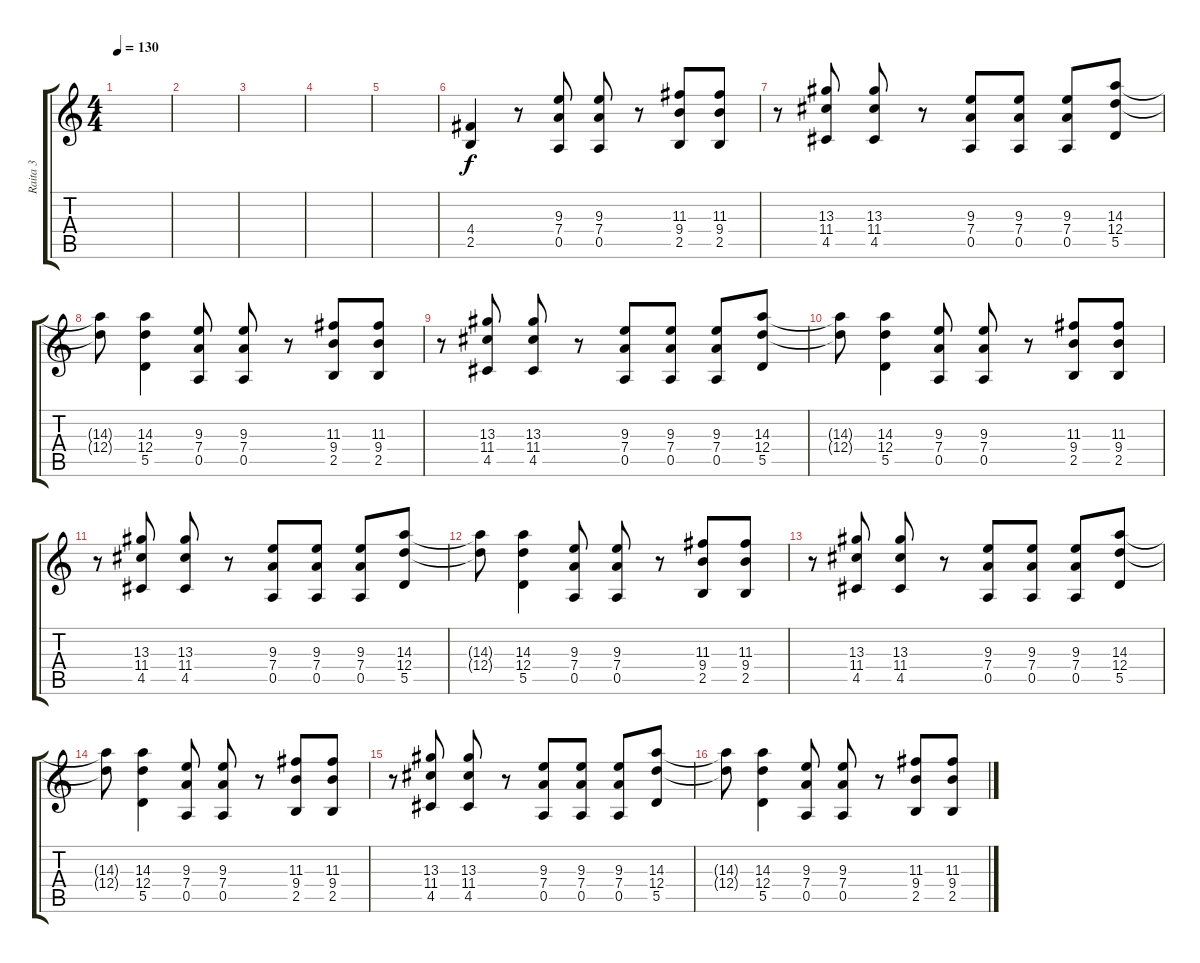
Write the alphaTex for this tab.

\track ("Raita 3" "Raita 3") {instrument acousticguitarnylon}
\staff {score tabs}
\tuning (E4 B3 G3 D3 A2 E2) {hide}
\ts (4 4)
\tempo 130
\clef g2
\ks c
|
|
|
|
|
(4.4 2.5).4 r.8 (9.3 7.4 0.5).8 (9.3 7.4 0.5).8 r.8 (11.3 9.4 2.5).8 (11.3 9.4 2.5).8 |
r.8 (13.3 11.4 4.5).8 (13.3 11.4 4.5).8 r.8 (9.3 7.4 0.5).8 (9.3 7.4 0.5).8 (9.3 7.4 0.5).8 (14.3 12.4 5.5).8 |
(14.3{t} 12.4{t}).8 (14.3 12.4 5.5).4 (9.3 7.4 0.5).8 (9.3 7.4 0.5).8 r.8 (11.3 9.4 2.5).8 (11.3 9.4 2.5).8 |
r.8 (13.3 11.4 4.5).8 (13.3 11.4 4.5).8 r.8 (9.3 7.4 0.5).8 (9.3 7.4 0.5).8 (9.3 7.4 0.5).8 (14.3 12.4 5.5).8 |
(14.3{t} 12.4{t}).8 (14.3 12.4 5.5).4 (9.3 7.4 0.5).8 (9.3 7.4 0.5).8 r.8 (11.3 9.4 2.5).8 (11.3 9.4 2.5).8 |
r.8 (13.3 11.4 4.5).8 (13.3 11.4 4.5).8 r.8 (9.3 7.4 0.5).8 (9.3 7.4 0.5).8 (9.3 7.4 0.5).8 (14.3 12.4 5.5).8 |
(14.3{t} 12.4{t}).8 (14.3 12.4 5.5).4 (9.3 7.4 0.5).8 (9.3 7.4 0.5).8 r.8 (11.3 9.4 2.5).8 (11.3 9.4 2.5).8 |
r.8 (13.3 11.4 4.5).8 (13.3 11.4 4.5).8 r.8 (9.3 7.4 0.5).8 (9.3 7.4 0.5).8 (9.3 7.4 0.5).8 (14.3 12.4 5.5).8 |
(14.3{t} 12.4{t}).8 (14.3 12.4 5.5).4 (9.3 7.4 0.5).8 (9.3 7.4 0.5).8 r.8 (11.3 9.4 2.5).8 (11.3 9.4 2.5).8 |
r.8 (13.3 11.4 4.5).8 (13.3 11.4 4.5).8 r.8 (9.3 7.4 0.5).8 (9.3 7.4 0.5).8 (9.3 7.4 0.5).8 (14.3 12.4 5.5).8 |
(14.3{t} 12.4{t}).8 (14.3 12.4 5.5).4 (9.3 7.4 0.5).8 (9.3 7.4 0.5).8 r.8 (11.3 9.4 2.5).8 (11.3 9.4 2.5).8
